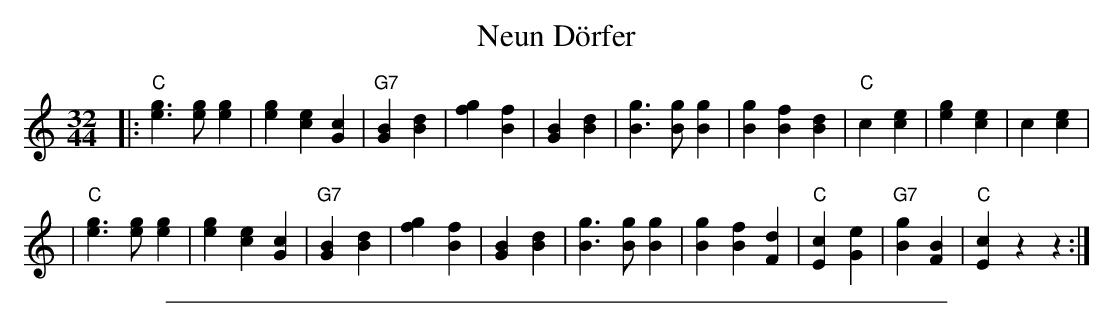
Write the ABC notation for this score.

X:1
T: Neun D\"orfer
M: 32/44
L: 1/8
K: C
|:"C"[g3e3] [ge] [g2e2] | [g2e2] [e2c2] [c2G2] \
| "G7"[B2G2] [d2B2] | [g2f2] [f2B2] | [B2G2] [d2B2] \
|  [g3B3] [gB] [g2B2] | [g2B2] [f2B2] [d2B2] \
| "C"c2 [e2c2] | [g2e2] [e2c2] | c2 [e2c2] |
| "C"[g3e3] [ge] [g2e2] | [g2e2] [e2c2] [c2G2] \
| "G7"[B2G2] [d2B2] | [g2f2] [f2B2] | [B2G2] [d2B2] \
|  [g3B3] [gB] [g2B2] | [g2B2] [f2B2] [d2F2] \
| "C"[c2E2] [e2G2] | "G7"[g2B2] [B2F2] | "C"[c2E2] z2 z2 :|
